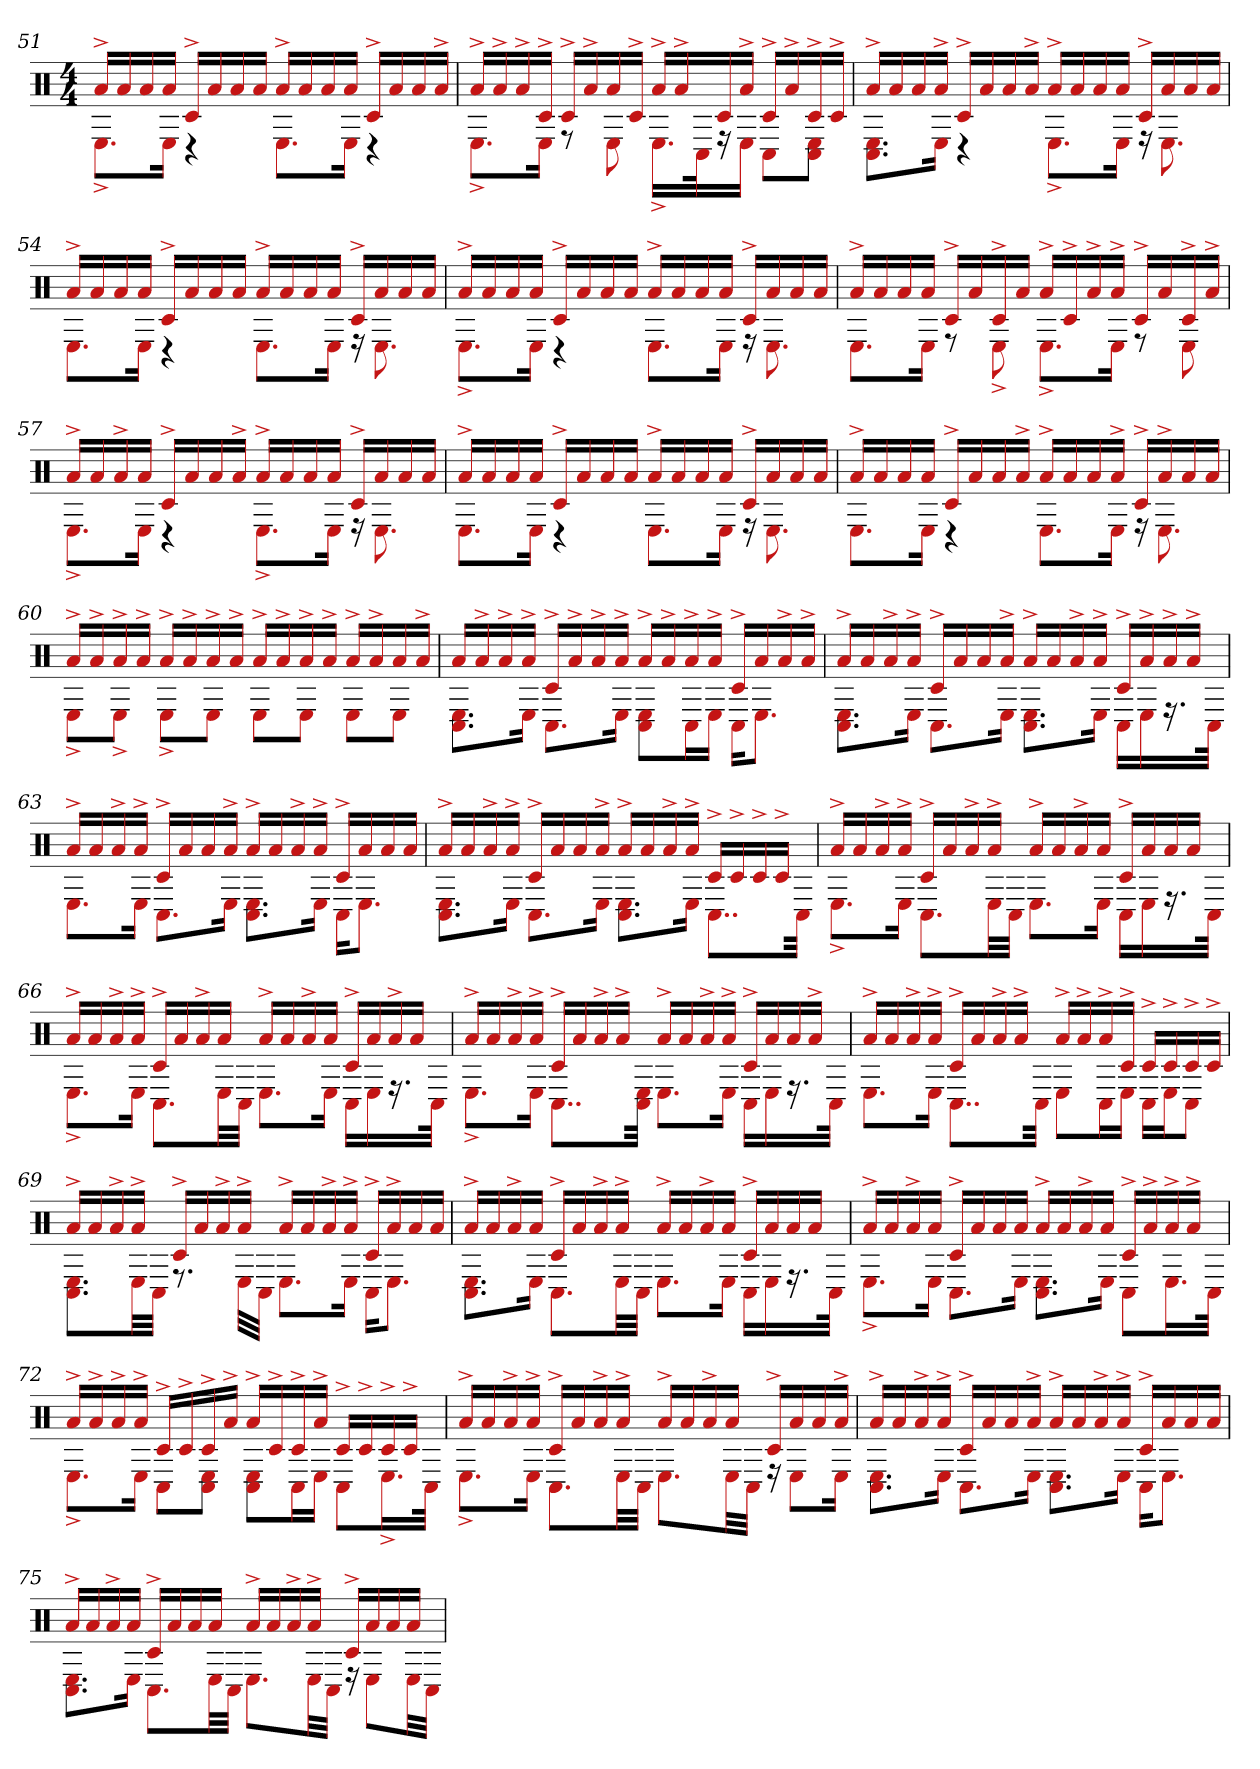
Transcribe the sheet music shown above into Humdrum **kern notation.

**kern
*part1
*staff1
*clefX
*k[]
*M4/4
=51
*^
16a^LL	8.E^L
16a	.
16a	.
16aJJ	16EJk
16c#^LL	4r
16a	.
16a	.
16aJJ	.
16a^LL	8.EL
16a	.
16a	.
16aJJ	16EJk
16c#^LL	4r
16a	.
16a	.
16a^JJ	.
=52	=52
16a^LL	8.E^L
16a^	.
16a^	.
16c#^JJ	16EJk
16c#^LL	8r
16a^	.
16a	8E
16c#^JJ	.
16a^LL	16.E^LL
16a^	.
.	32C#k
16c#	16r
16a^JJ	16EJJ
16c#^LL	8C#L
16a^	.
16c#^	8E 8C#J
16c#^JJ	.
=53	=53
16a^LL	8.C# 8.EL
16a	.
16a	.
16a^JJ	16EJk
16c#^LL	4r
16a	.
16a	.
16a^JJ	.
16a^LL	8.E^L
16a	.
16a	.
16aJJ	16EJk
16c#^LL	16r
16a	8.E
16a	.
16aJJ	.
=54	=54
16a^LL	8.EL
16a	.
16a	.
16aJJ	16EJk
16c#^LL	4r
16a	.
16a	.
16aJJ	.
16a^LL	8.EL
16a	.
16a	.
16aJJ	16EJk
16c#^LL	16r
16a	8.E
16a	.
16aJJ	.
=55	=55
16a^LL	8.E^L
16a	.
16a	.
16aJJ	16EJk
16c#^LL	4r
16a	.
16a	.
16aJJ	.
16a^LL	8.EL
16a	.
16a	.
16aJJ	16EJk
16c#^LL	16r
16a	8.E
16a	.
16aJJ	.
=56	=56
16a^LL	8.EL
16a	.
16a	.
16aJJ	16EJk
16c#^LL	8r
16a	.
16c#^	8E^
16aJJ	.
16a^LL	8.E^L
16c#^	.
16a^	.
16a^JJ	16EJk
16c#^LL	8r
16a	.
16c#^	8E
16a^JJ	.
=57	=57
16a^LL	8.E^L
16a	.
16a^	.
16aJJ	16EJk
16c#^LL	4r
16a	.
16a	.
16a^JJ	.
16a^LL	8.E^L
16a	.
16a	.
16aJJ	16EJk
16c#^LL	16r
16a	8.E
16a	.
16aJJ	.
=58	=58
16a^LL	8.EL
16a	.
16a	.
16aJJ	16EJk
16c#^LL	4r
16a	.
16a	.
16aJJ	.
16a^LL	8.EL
16a	.
16a	.
16aJJ	16EJk
16c#^LL	16r
16a	8.E
16a	.
16aJJ	.
=59	=59
16a^LL	8.EL
16a	.
16a	.
16aJJ	16EJk
16c#^LL	4r
16a	.
16a	.
16a^JJ	.
16a^LL	8.EL
16a	.
16a	.
16a^JJ	16EJk
16c#^LL	16r
16a^	8.E
16a	.
16aJJ	.
=60	=60
16a^LL	8E^L
16a^	.
16a^	8E^J
16a^JJ	.
16a^LL	8E^L
16a^	.
16a^	8EJ
16a^JJ	.
16a^LL	8EL
16a^	.
16a^	8EJ
16a^JJ	.
16a^LL	8EL
16a^	.
16a	8EJ
16a^JJ	.
=61	=61
16aLL	8.C# 8.EL
16a^	.
16a^	.
16a^JJ	16EJk
16c#^LL	8.C#L
16a^	.
16a^	.
16a^JJ	16EJk
16a^LL	8C# 8EL
16a^	.
16a^	16C#L
16a^JJ	16EJJ
16c#^LL	16C#KL
16a	8.EJ
16a^	.
16a^JJ	.
=62	=62
16a^LL	8.C# 8.EL
16a	.
16a^	.
16a^JJ	16EJk
16c#^LL	8.C#L
16a	.
16a	.
16a^JJ	16EJk
16a^LL	8.C# 8.EL
16a	.
16a^	.
16a^JJ	16EJk
16c#^LL	16C#LL
16a^	16E
16a^	16.r
16a^JJ	.
.	32C#JJk
=63	=63
16a^LL	8.EL
16a	.
16a^	.
16a^JJ	16EJk
16c#^LL	8.C#L
16a	.
16a	.
16a^JJ	16EJk
16a^LL	8.C# 8.EL
16a	.
16a^	.
16a^JJ	16EJk
16c#^LL	16C#KL
16a	8.EJ
16a	.
16aJJ	.
=64	=64
16a^LL	8.C# 8.EL
16a	.
16a^	.
16a^JJ	16EJk
16c#^LL	8.C#L
16a	.
16a	.
16a^JJ	16EJk
16a^LL	8.C# 8.EL
16a	.
16a^	.
16a^JJ	16EJk
16c#^LL	8..C#L
16c#^	.
16c#^	.
16c#^JJ	.
.	32C#Jkk
=65	=65
16a^LL	8.E^L
16a	.
16a^	.
16a^JJ	16EJk
16c#^LL	8.C#L
16a	.
16a^	.
16a^JJ	32ELL
.	32C#JJJ
16a^LL	8.EL
16a	.
16a^	.
16aJJ	16EJk
16c#^LL	16C#LL
16a	16E
16a	16.r
16aJJ	.
.	32C#JJk
=66	=66
16a^LL	8.E^L
16a	.
16a^	.
16a^JJ	16EJk
16c#^LL	8.C#L
16a	.
16a^	.
16aJJ	32ELL
.	32C#JJJ
16a^LL	8.EL
16a	.
16a^	.
16aJJ	16EJk
16c#^LL	16C#LL
16a	16E
16a^	16.r
16aJJ	.
.	32C#JJk
=67	=67
16a^LL	8.E^L
16a	.
16a^	.
16a^JJ	16EJk
16c#^LL	8..C#L
16a	.
16a^	.
16a^JJ	.
.	32E 32C#Jkk
16a^LL	8.EL
16a	.
16a^	.
16a^JJ	16EJk
16c#^LL	16C#LL
16a	16E
16a	16.r
16a^JJ	.
.	32C#JJk
=68	=68
16a^LL	8.EL
16a	.
16a^	.
16a^JJ	16EJk
16c#^LL	8..C#L
16a	.
16a^	.
16a^JJ	.
.	32C#Jkk
16a^LL	8EL
16a^	.
16a^	16C#L
16c#^JJ	16EJJ
16c#^LL	16C#LL
16c#^	16EJ
16c#^	8C#J
16c#^JJ	.
=69	=69
16a^LL	8.C# 8.EL
16a	.
16a^	.
16a^JJ	32ELL
.	32C#JJJ
16c#^LL	8.r
16a	.
16a^	.
16a^JJ	32ELLL
.	32C#JJJ
16a^LL	8.EL
16a	.
16a^	.
16a^JJ	16EJk
16c#^LL	16C#KL
16a^	8.EJ
16a	.
16aJJ	.
=70	=70
16a^LL	8.C# 8.EL
16a	.
16a^	.
16aJJ	16EJk
16c#^LL	8.C#L
16a	.
16a^	.
16a^JJ	32ELL
.	32C#JJJ
16a^LL	8.EL
16a	.
16a^	.
16aJJ	16EJk
16c#^LL	16C#LL
16a	16E
16a	16.r
16aJJ	.
.	32C#JJk
=71	=71
16a^LL	8.E^L
16a	.
16a^	.
16aJJ	16EJk
16c#^LL	8.C#L
16a	.
16a	.
16aJJ	16EJk
16a^LL	8.C# 8.EL
16a	.
16a^	.
16aJJ	16EJk
16c#^LL	8C#L
16a^	.
16a^	16.EL
16a^JJ	.
.	32C#JJk
=72	=72
16a^LL	8.E^L
16a^	.
16a^	.
16a^JJ	16EJk
16c#^LL	8C#L
16c#^	.
16c#^	8C# 8EJ
16a^JJ	.
16a^LL	8C# 8EL
16c#^	.
16c#^	16C#L
16a^JJ	16EJJ
16c#^LL	8C#L
16c#^	.
16c#^	16.E^L
16c#^JJ	.
.	32C#JJk
=73	=73
16a^LL	8.E^L
16a	.
16a^	.
16a^JJ	16EJk
16c#^LL	8.C#L
16a	.
16a^	.
16a^JJ	32ELL
.	32C#JJJ
16a^LL	8.EL
16a	.
16a^	.
16aJJ	32ELL
.	32C#JJJ
16c#^LL	16r
16a	8EL
16a	.
16a^JJ	16EJk
=74	=74
16a^LL	8.C# 8.EL
16a	.
16a^	.
16a^JJ	16EJk
16c#^LL	8.C#L
16a	.
16a	.
16a^JJ	16EJk
16a^LL	8.C# 8.EL
16a	.
16a^	.
16a^JJ	16EJk
16c#^LL	16C#KL
16a	8.EJ
16a	.
16aJJ	.
=75	=75
16a^LL	8.C# 8.EL
16a	.
16a^	.
16aJJ	16EJk
16c#^LL	8.C#L
16a	.
16a	.
16aJJ	32ELL
.	32C#JJJ
16a^LL	8.EL
16a	.
16a^	.
16a^JJ	32ELL
.	32C#JJJ
16c#^LL	16r
16a	8EL
16a	.
16aJJ	32ELL
.	32C#JJJ
*v	*v
=
*-
